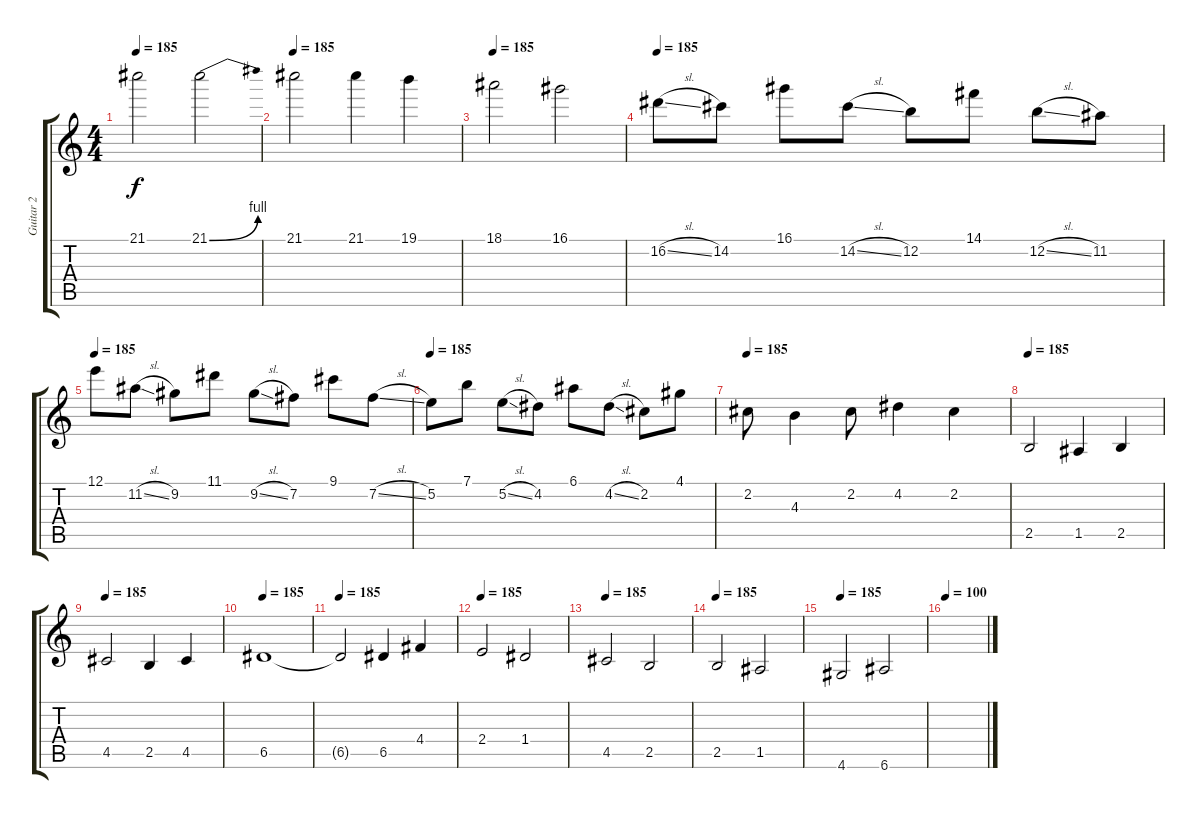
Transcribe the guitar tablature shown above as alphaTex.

\track ("Guitar 2" "Guitar 2") {instrument distortionguitar}
\staff {score tabs}
\tuning (E4 B3 G3 D3 A2 E2) {hide}
\ts (4 4)
\tempo 185
\clef g2
\ks c
21.1{t}.2{dy f} 21.1{be (bend 0 0 60 4)}.2 |
\tempo 185
21.1.2 21.1.4 19.1.4 |
\tempo 185
18.1.2 16.1.2 |
\tempo 185
16.2{sl}.8 14.2.8 16.1.8 14.2{sl}.8 12.2.8 14.1.8 12.2{sl}.8 11.2.8 |
\tempo 185
12.1.8 11.2{sl}.8 9.2.8 11.1.8 9.2{sl}.8 7.2.8 9.1.8 7.2{sl}.8 |
\tempo 185
5.2.8 7.1.8 5.2{sl}.8 4.2.8 6.1.8 4.2{sl}.8 2.2.8 4.1.8 |
\tempo 185
2.2.8 4.3.4 2.2.8 4.2.4 2.2.4 |
\tempo 185
2.5.2 1.5.4 2.5.4 |
\tempo 185
4.5.2 2.5.4 4.5.4 |
\tempo 185
6.5.1 |
\tempo 185
6.5{t}.2 6.5.4 4.4.4 |
\tempo 185
2.4.2 1.4.2 |
\tempo 185
4.5.2 2.5.2 |
\tempo 185
2.5.2 1.5.2 |
\tempo 185
4.6.2 6.6.2 |
\tempo 100
